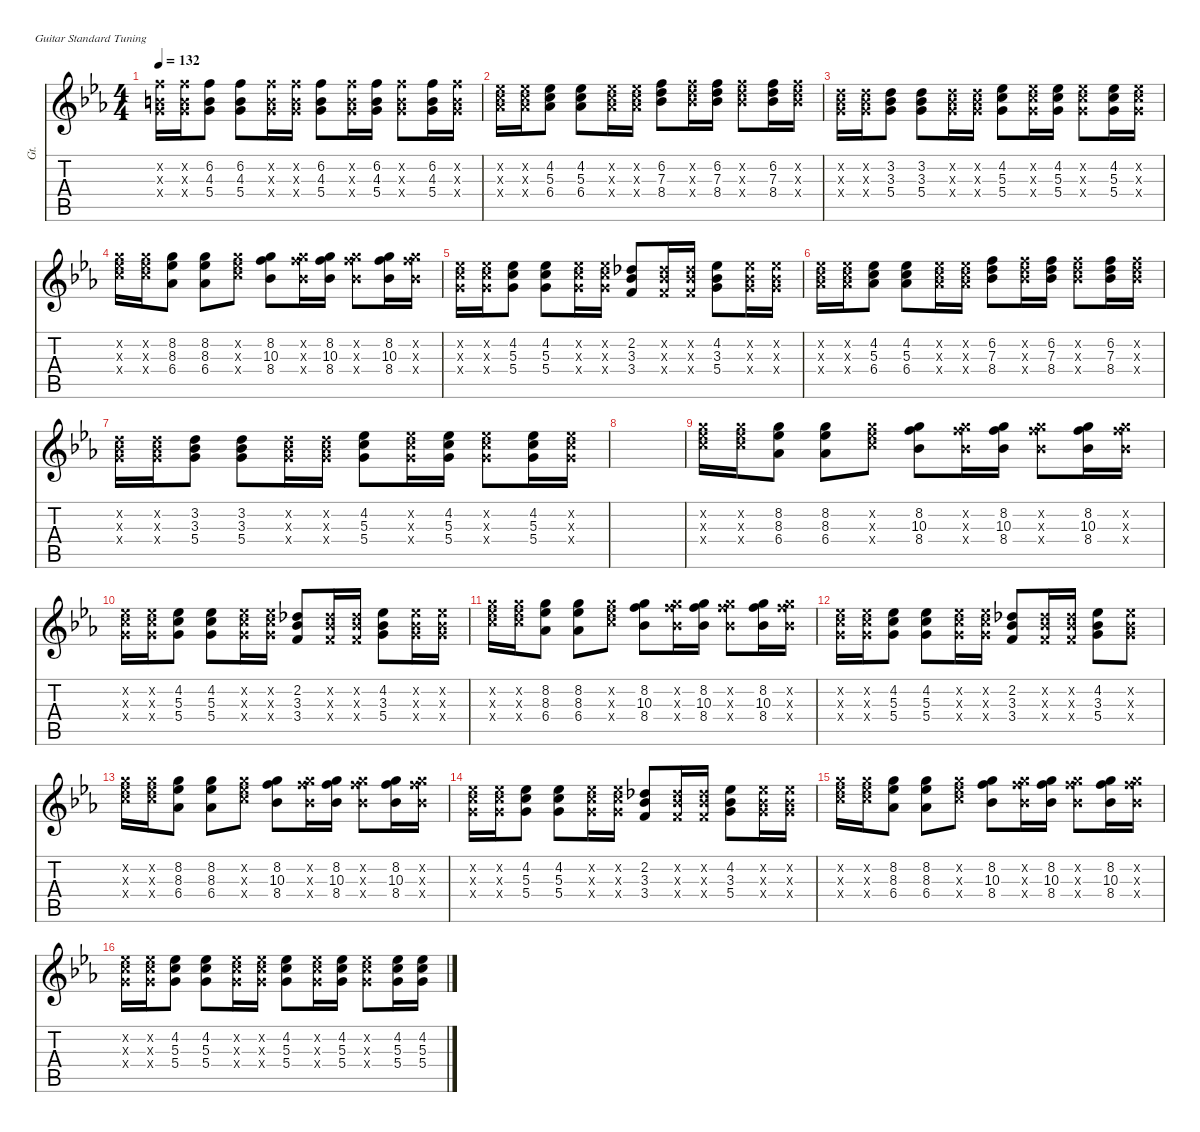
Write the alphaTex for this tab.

\defaultSystemsLayout 4
\hideDynamics
\bracketExtendMode nobrackets
\otherSystemsTrackNameOrientation horizontal
\track ("Guitar" "Gt.") {instrument electricguitarclean}
\staff {score tabs}
\tuning (E4 B3 G3 D3 A2 E2)
\ts (4 4)
\tempo 132
\clef g2
\ks eb
(6.2{x} 4.3{x} 5.4{x}).16{dy mf} (6.2{x} 4.3{x} 5.4{x}).16 (6.2 4.3 5.4).8 (6.2 4.3 5.4).8 (6.2{x} 4.3{x} 5.4{x}).16 (6.2{x} 4.3{x} 5.4{x}).16 (5.4 4.3 6.2).8 (5.4{x} 4.3{x} 6.2{x}).16 (5.4 4.3 6.2).16 (5.4{x} 4.3{x} 6.2{x}).8 (6.2 4.3 5.4).16 (6.2{x} 4.3{x} 5.4{x}).16 |
(5.3{x} 4.2{x} 6.4{x}).16 (4.2{x} 5.3{x} 6.4{x}).16 (4.2 5.3 6.4).8 (4.2 5.3 6.4).8 (4.2{x} 5.3{x} 6.4{x}).16 (4.2{x} 5.3{x} 6.4{x}).16 (8.4 7.3 6.2).8 (8.4{x} 7.3{x} 6.2{x}).16 (8.4 7.3 6.2).16 (8.4{x} 7.3{x} 6.2{x}).8 (6.2 7.3 8.4).16 (6.2{x} 7.3{x} 8.4{x}).16 |
(3.3{x} 3.2{x} 5.4{x}).16 (3.3{x} 3.2{x} 5.4{x}).16 (3.2 3.3 5.4).8 (3.2 3.3 5.4).8 (3.3{x} 3.2{x} 5.4{x}).16 (3.2{x} 3.3{x} 5.4{x}).16 (5.4 5.3 4.2).8 (5.4{x} 5.3{x} 4.2{x}).16 (5.4 5.3 4.2).16 (5.4{x} 5.3{x} 4.2{x}).8 (4.2 5.3 5.4).16 (4.2{x} 5.3{x} 5.4{x}).16 |
(8.3{x} 8.2{x} 10.4{x}).16 (8.3{x} 8.2{x} 10.4{x}).16 (8.2 8.3 6.4).8 (8.2 8.3 6.4).8 (8.2{x} 8.3{x} 10.4{x}).8 (8.4 10.3 8.2).8 (8.4{x} 10.3{x} 8.2{x}).16 (8.4 10.3 8.2).16 (8.4{x} 10.3{x} 8.2{x}).8 (8.2 10.3 8.4).16 (8.2{x} 10.3{x} 8.4{x}).16 |
(4.2{x} 5.3{x} 5.4{x}).16 (4.2{x} 5.3{x} 5.4{x}).16 (4.2 5.3 5.4).8 (4.2 5.3 5.4).8 (4.2{x} 5.3{x} 5.4{x}).16 (4.2{x} 5.3{x} 5.4{x}).16 (2.2 3.3 3.4).8 (2.2{x} 3.3{x} 3.4{x}).16 (2.2{x} 3.3{x} 3.4{x}).16 (4.2 3.3 5.4).8 (4.2{x} 3.3{x} 5.4{x}).16 (4.2{x} 3.3{x} 5.4{x}).16 |
(5.3{x} 4.2{x} 6.4{x}).16 (4.2{x} 5.3{x} 6.4{x}).16 (4.2 5.3 6.4).8 (4.2 5.3 6.4).8 (4.2{x} 5.3{x} 6.4{x}).16 (4.2{x} 5.3{x} 6.4{x}).16 (8.4 7.3 6.2).8 (8.4{x} 7.3{x} 6.2{x}).16 (8.4 7.3 6.2).16 (8.4{x} 7.3{x} 6.2{x}).8 (6.2 7.3 8.4).16 (6.2{x} 7.3{x} 8.4{x}).16 |
(3.3{x} 3.2{x} 5.4{x}).16 (3.3{x} 3.2{x} 5.4{x}).16 (3.2 3.3 5.4).8 (3.2 3.3 5.4).8 (3.3{x} 3.2{x} 5.4{x}).16 (3.2{x} 3.3{x} 5.4{x}).16 (5.4 5.3 4.2).8 (5.4{x} 5.3{x} 4.2{x}).16 (5.4 5.3 4.2).16 (5.4{x} 5.3{x} 4.2{x}).8 (4.2 5.3 5.4).16 (4.2{x} 5.3{x} 5.4{x}).16 |
|
(8.3{x} 8.2{x} 10.4{x}).16 (8.3{x} 8.2{x} 10.4{x}).16 (8.2 8.3 6.4).8 (8.2 8.3 6.4).8 (8.2{x} 8.3{x} 10.4{x}).8 (8.4 10.3 8.2).8 (8.4{x} 10.3{x} 8.2{x}).16 (8.4 10.3 8.2).16 (8.4{x} 10.3{x} 8.2{x}).8 (8.2 10.3 8.4).16 (8.2{x} 10.3{x} 8.4{x}).16 |
(4.2{x} 5.3{x} 5.4{x}).16 (4.2{x} 5.3{x} 5.4{x}).16 (4.2 5.3 5.4).8 (4.2 5.3 5.4).8 (4.2{x} 5.3{x} 5.4{x}).16 (4.2{x} 5.3{x} 5.4{x}).16 (2.2 3.3 3.4).8 (2.2{x} 3.3{x} 3.4{x}).16 (2.2{x} 3.3{x} 3.4{x}).16 (4.2 3.3 5.4).8 (4.2{x} 3.3{x} 5.4{x}).16 (4.2{x} 3.3{x} 5.4{x}).16 |
(8.3{x} 8.2{x} 10.4{x}).16 (8.3{x} 8.2{x} 10.4{x}).16 (8.2 8.3 6.4).8 (8.2 8.3 6.4).8 (8.2{x} 8.3{x} 10.4{x}).8 (8.4 10.3 8.2).8 (8.4{x} 10.3{x} 8.2{x}).16 (8.4 10.3 8.2).16 (8.4{x} 10.3{x} 8.2{x}).8 (8.2 10.3 8.4).16 (8.2{x} 10.3{x} 8.4{x}).16 |
(4.2{x} 5.3{x} 5.4{x}).16 (4.2{x} 5.3{x} 5.4{x}).16 (4.2 5.3 5.4).8 (4.2 5.3 5.4).8 (4.2{x} 5.3{x} 5.4{x}).16 (4.2{x} 5.3{x} 5.4{x}).16 (2.2 3.3 3.4).8 (2.2{x} 3.3{x} 3.4{x}).16 (2.2{x} 3.3{x} 3.4{x}).16 (4.2 3.3 5.4).8 (4.2{x} 3.3{x} 5.4{x}).8 |
(8.3{x} 8.2{x} 10.4{x}).16 (8.3{x} 8.2{x} 10.4{x}).16 (8.2 8.3 6.4).8 (8.2 8.3 6.4).8 (8.2{x} 8.3{x} 10.4{x}).8 (8.4 10.3 8.2).8 (8.4{x} 10.3{x} 8.2{x}).16 (8.4 10.3 8.2).16 (8.4{x} 10.3{x} 8.2{x}).8 (8.2 10.3 8.4).16 (8.2{x} 10.3{x} 8.4{x}).16 |
(4.2{x} 5.3{x} 5.4{x}).16 (4.2{x} 5.3{x} 5.4{x}).16 (4.2 5.3 5.4).8 (4.2 5.3 5.4).8 (4.2{x} 5.3{x} 5.4{x}).16 (4.2{x} 5.3{x} 5.4{x}).16 (2.2 3.3 3.4).8 (2.2{x} 3.3{x} 3.4{x}).16 (2.2{x} 3.3{x} 3.4{x}).16 (4.2 3.3 5.4).8 (4.2{x} 3.3{x} 5.4{x}).16 (4.2{x} 3.3{x} 5.4{x}).16 |
(8.3{x} 8.2{x} 10.4{x}).16 (8.3{x} 8.2{x} 10.4{x}).16 (8.2 8.3 6.4).8 (8.2 8.3 6.4).8 (8.2{x} 8.3{x} 10.4{x}).8 (8.4 10.3 8.2).8 (8.4{x} 10.3{x} 8.2{x}).16 (8.4 10.3 8.2).16 (8.4{x} 10.3{x} 8.2{x}).8 (8.2 10.3 8.4).16 (8.2{x} 10.3{x} 8.4{x}).16 |
(5.4{x} 5.3{x} 4.2{x}).16 (5.4{x} 5.3{x} 4.2{x}).16 (4.2 5.3 5.4).8 (4.2 5.3 5.4).8 (4.2{x} 5.3{x} 5.4{x}).16 (4.2{x} 5.3{x} 5.4{x}).16 (5.4 5.3 4.2).8 (5.4{x} 5.3{x} 4.2{x}).16 (5.4 5.3 4.2).16 (5.4{x} 5.3{x} 4.2{x}).8 (4.2 5.3 5.4).16 (4.2 5.3 5.4).16
